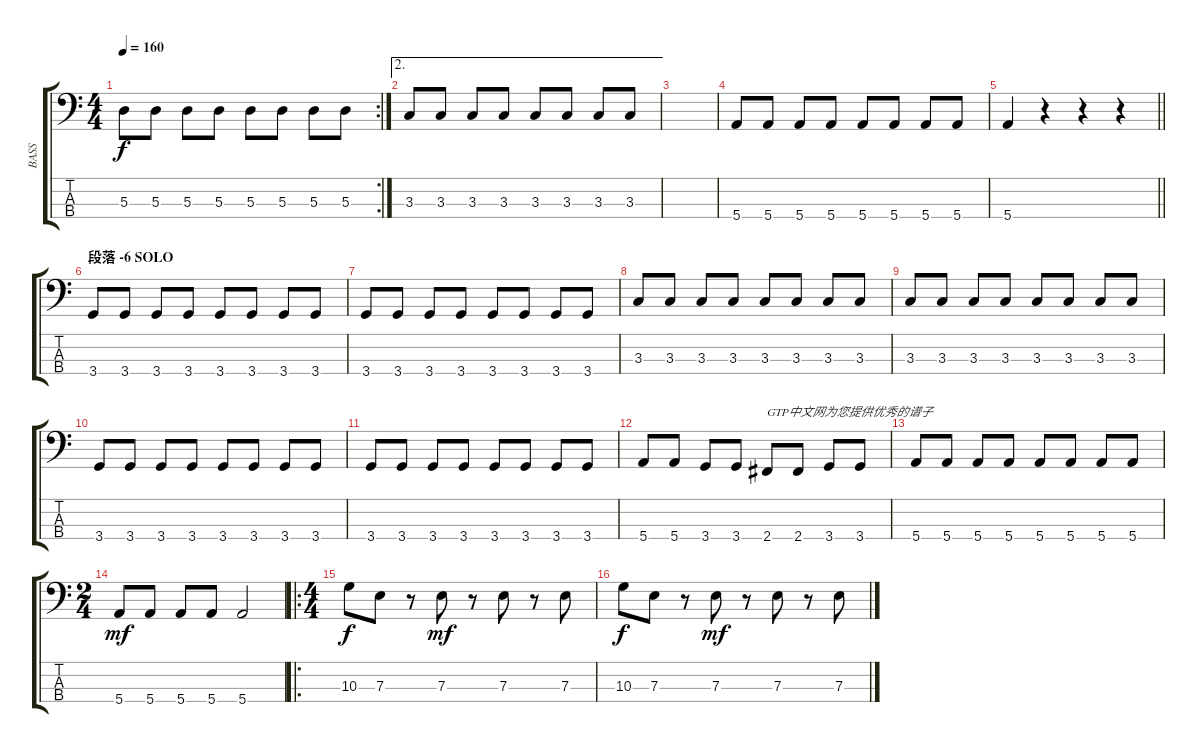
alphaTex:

\track ("BASS" "BASS") {instrument electricbasspick}
\staff {score tabs}
\tuning (G2 D2 A1 E1) {hide}
\rc 2
\ts (4 4)
\tempo 160
\clef f4
\ks c
5.3.8{dy f} 5.3.8 5.3.8 5.3.8 5.3.8 5.3.8 5.3.8 5.3.8 |
\ae 2
3.3.8 3.3.8 3.3.8 3.3.8 3.3.8 3.3.8 3.3.8 3.3.8 |
|
5.4.8 5.4.8 5.4.8 5.4.8 5.4.8 5.4.8 5.4.8 5.4.8 |
\barLineRight lightlight
5.4.4 r.4 r.4 r.4 |
\section ("" "段落 -6 SOLO")
3.4.8 3.4.8 3.4.8 3.4.8 3.4.8 3.4.8 3.4.8 3.4.8 |
3.4.8 3.4.8 3.4.8 3.4.8 3.4.8 3.4.8 3.4.8 3.4.8 |
3.3.8 3.3.8 3.3.8 3.3.8 3.3.8 3.3.8 3.3.8 3.3.8 |
3.3.8 3.3.8 3.3.8 3.3.8 3.3.8 3.3.8 3.3.8 3.3.8 |
3.4.8 3.4.8 3.4.8 3.4.8 3.4.8 3.4.8 3.4.8 3.4.8 |
3.4.8 3.4.8 3.4.8 3.4.8 3.4.8 3.4.8 3.4.8 3.4.8 |
5.4.8 5.4.8 3.4.8 3.4.8 2.4.8{txt "GTP中文网为您提供优秀的谱子"} 2.4.8 3.4.8 3.4.8 |
5.4.8 5.4.8 5.4.8 5.4.8 5.4.8 5.4.8 5.4.8 5.4.8 |
\ts (2 4)
5.4.8{dy mf} 5.4.8 5.4.8 5.4.8 5.4.2 |
\ro
\ts (4 4)
10.3.8{dy f} 7.3.8 r.8 7.3.8{dy mf} r.8 7.3.8 r.8 7.3.8 |
10.3.8{dy f} 7.3.8 r.8 7.3.8{dy mf} r.8 7.3.8 r.8 7.3.8
